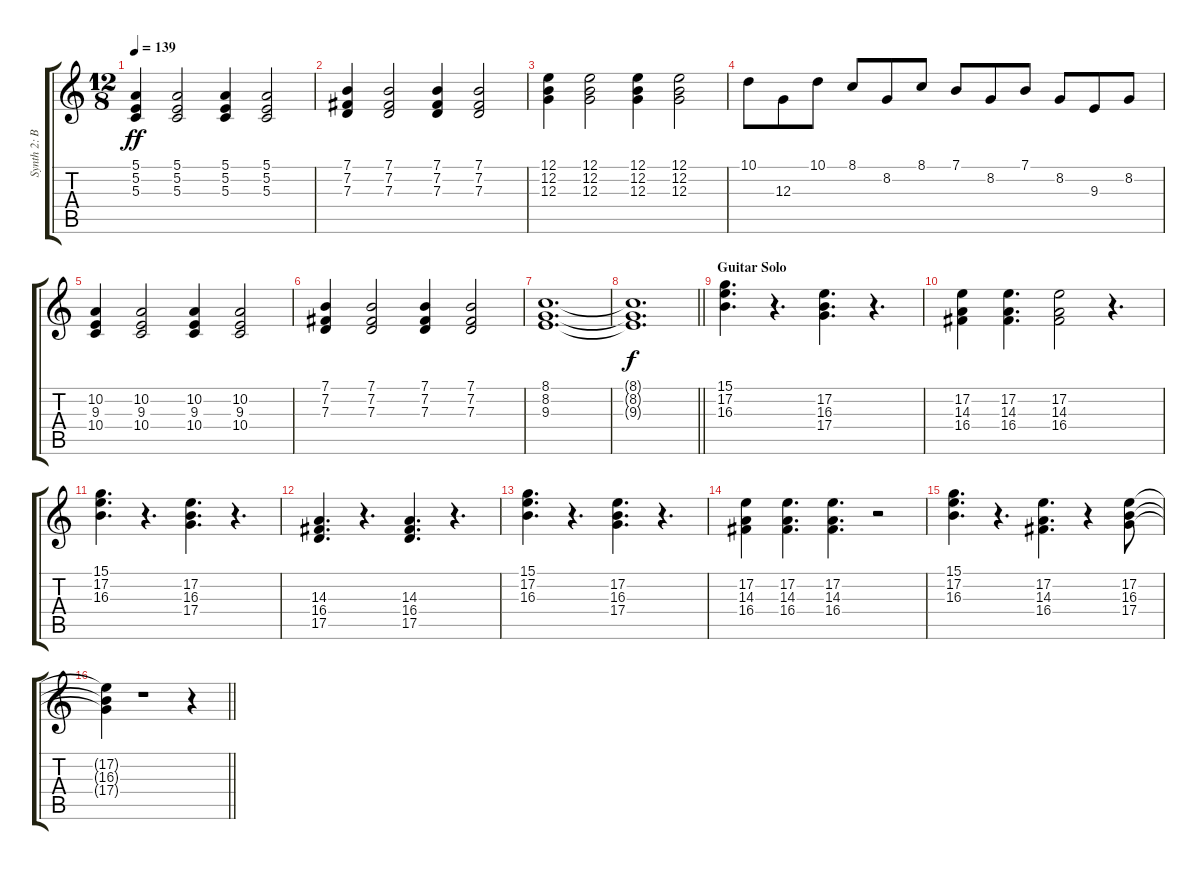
\track ("Synth 2: Barry Radman" "Synth 2: B") {instrument lead2sawtooth}
\staff {score tabs}
\tuning (E4 B3 G3 D3 A2 E2) {hide}
\ts (12 8)
\tempo 139
\clef g2
\ks c
(5.1 5.2 5.3).4{dy ff} (5.1 5.2 5.3).2 (5.1 5.2 5.3).4 (5.1 5.2 5.3).2 |
(7.1 7.2 7.3).4 (7.1 7.2 7.3).2 (7.1 7.2 7.3).4 (7.1 7.2 7.3).2 |
(12.1 12.2 12.3).4 (12.1 12.2 12.3).2 (12.1 12.2 12.3).4 (12.1 12.2 12.3).2 |
10.1.8 12.3.8 10.1.8 8.1.8 8.2.8 8.1.8 7.1.8 8.2.8 7.1.8 8.2.8 9.3.8 8.2.8 |
(10.2 9.3 10.4).4 (10.2 9.3 10.4).2 (10.2 9.3 10.4).4 (10.2 9.3 10.4).2 |
(7.1 7.2 7.3).4 (7.1 7.2 7.3).2 (7.1 7.2 7.3).4 (7.1 7.2 7.3).2 |
(8.1 8.2 9.3).1{d} |
\barLineRight lightlight
(8.1{t} 8.2{t} 9.3{t}).1{d dy f} |
\section ("" "Guitar Solo")
(15.1 17.2 16.3).4{d} r.4{d} (17.2 16.3 17.4).4{d} r.4{d} |
(17.2 14.3 16.4).4 (17.2 14.3 16.4).4{d} (17.2 14.3 16.4).2 r.4{d} |
(15.1 17.2 16.3).4{d} r.4{d} (17.2 16.3 17.4).4{d} r.4{d} |
(14.3 16.4 17.5).4{d} r.4{d} (14.3 16.4 17.5).4{d} r.4{d} |
(15.1 17.2 16.3).4{d} r.4{d} (17.2 16.3 17.4).4{d} r.4{d} |
(17.2 14.3 16.4).4 (17.2 14.3 16.4).4{d} (17.2 14.3 16.4).4{d} r.2 |
(15.1 17.2 16.3).4{d} r.4{d} (17.2 14.3 16.4).4{d} r.4 (17.2 16.3 17.4).8 |
\barLineRight lightlight
(17.2{t} 16.3{t} 17.4{t}).4 r.1 r.4
